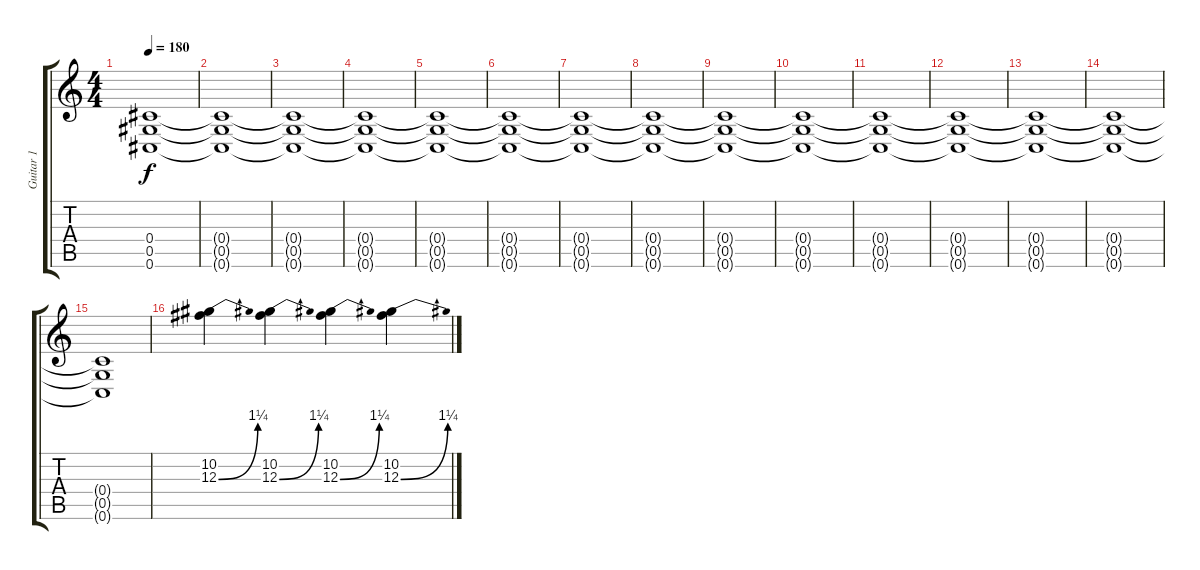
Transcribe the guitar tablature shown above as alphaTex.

\track ("Guitar 1" "Guitar 1") {instrument distortionguitar}
\staff {score tabs}
\tuning (Eb4 Bb3 Gb3 Db3 Ab2 Db2) {hide}
\ts (4 4)
\tempo 180
\clef g2
\ks c
(0.4 0.5 0.6).1{dy f} |
(0.4{t} 0.5{t} 0.6{t}).1 |
(0.4{t} 0.5{t} 0.6{t}).1 |
(0.4{t} 0.5{t} 0.6{t}).1 |
(0.4{t} 0.5{t} 0.6{t}).1{volume 11} |
(0.4{t} 0.5{t} 0.6{t}).1{volume 11} |
(0.4{t} 0.5{t} 0.6{t}).1{volume 11} |
(0.4{t} 0.5{t} 0.6{t}).1{volume 11} |
(0.4{t} 0.5{t} 0.6{t}).1 |
(0.4{t} 0.5{t} 0.6{t}).1 |
(0.4{t} 0.5{t} 0.6{t}).1 |
(0.4{t} 0.5{t} 0.6{t}).1 |
(0.4{t} 0.5{t} 0.6{t}).1 |
(0.4{t} 0.5{t} 0.6{t}).1 |
(0.4{t} 0.5{t} 0.6{t}).1 |
(10.2 12.3{be (bend 0 0 60 5)}).4 (10.2 12.3{be (bend 0 0 60 5)}).4 (10.2 12.3{be (bend 0 0 60 5)}).4 (10.2 12.3{be (bend 0 0 60 5)}).4
